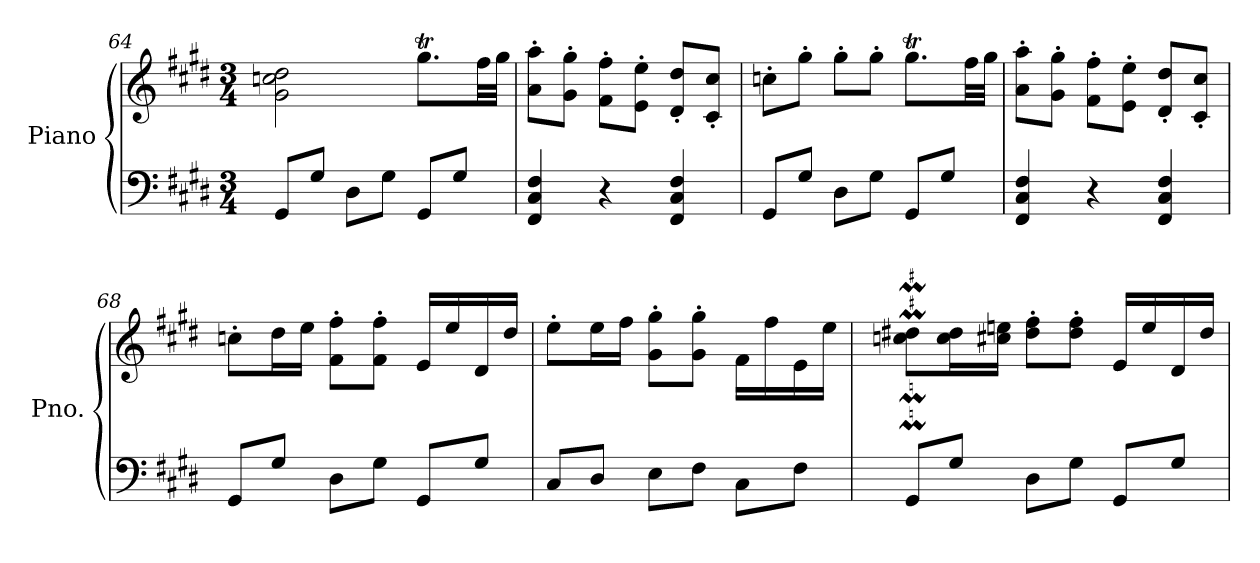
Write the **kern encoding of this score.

**kern	**kern
*part1	*part1
*staff2	*staff1
*I"Piano	*
*I'Pno.	*
!!LO:LB:g=z
*clefF4	*clefG2
*k[f#c#g#d#]	*k[f#c#g#d#]
*M3/4	*M3/4
=64	=64
8GG#/L	2g#\ 2ccn\ 2dd#\
8G#/J	.
8D#\L	.
8G#\J	.
8GG#/L	8.gg#t\L
8G#/J	.
.	32ff#\LL
.	32gg#\JJJ
=65	=65
4FF#/ 4C#/ 4F#/	8a\' 8aa\'L
.	8g#\' 8gg#\'J
4r	8f#\' 8ff#\'L
.	8e\' 8ee\'J
4FF#/ 4C#/ 4F#/	8d#/' 8dd#/'L
.	8c#/' 8cc#/'J
=66	=66
8GG#/L	8ccn'\L
8G#/J	8gg#'\J
8D#\L	8gg#'\L
8G#\J	8gg#'\J
8GG#/L	8.gg#t\L
8G#/J	.
.	32ff#\LL
.	32gg#\JJJ
=67	=67
4FF#/ 4C#/ 4F#/	8a\' 8aa\'L
.	8g#\' 8gg#\'J
4r	8f#\' 8ff#\'L
.	8e\' 8ee\'J
4FF#/ 4C#/ 4F#/	8d#/' 8dd#/'L
.	8c#/' 8cc#/'J
=68	=68
8GG#/L	8ccn'\L
8G#/J	16dd#\L
.	16ee\JJ
8D#\L	8f#\' 8ff#\'L
8G#\J	8f#\' 8ff#\'J
8GG#/L	16e/LL
.	16ee/
8G#/J	16d#/
.	16dd#/JJ
!!LO:LB:g=z
=69	=69
8C#/L	8ee'\L
8D#/J	16ee\L
.	16ff#\JJ
8E\L	8g#\' 8gg#\'L
8F#\J	8g#\' 8gg#\'J
8C#\L	16f#\LL
.	16ff#\
8F#\J	16e\
.	16ee\JJ
=70	=70
8GG#/L	8ccn\M 8dd#\ML
8G#/J	16cc\ 16dd#\L
.	16cc#X\ 16ee\JJ
8D#\L	8dd#\' 8ff#\'L
8G#\J	8dd#\' 8ff#\'J
8GG#/L	16e/LL
.	16ee/
8G#/J	16d#/
.	16dd#/JJ
=	=
*-	*-
